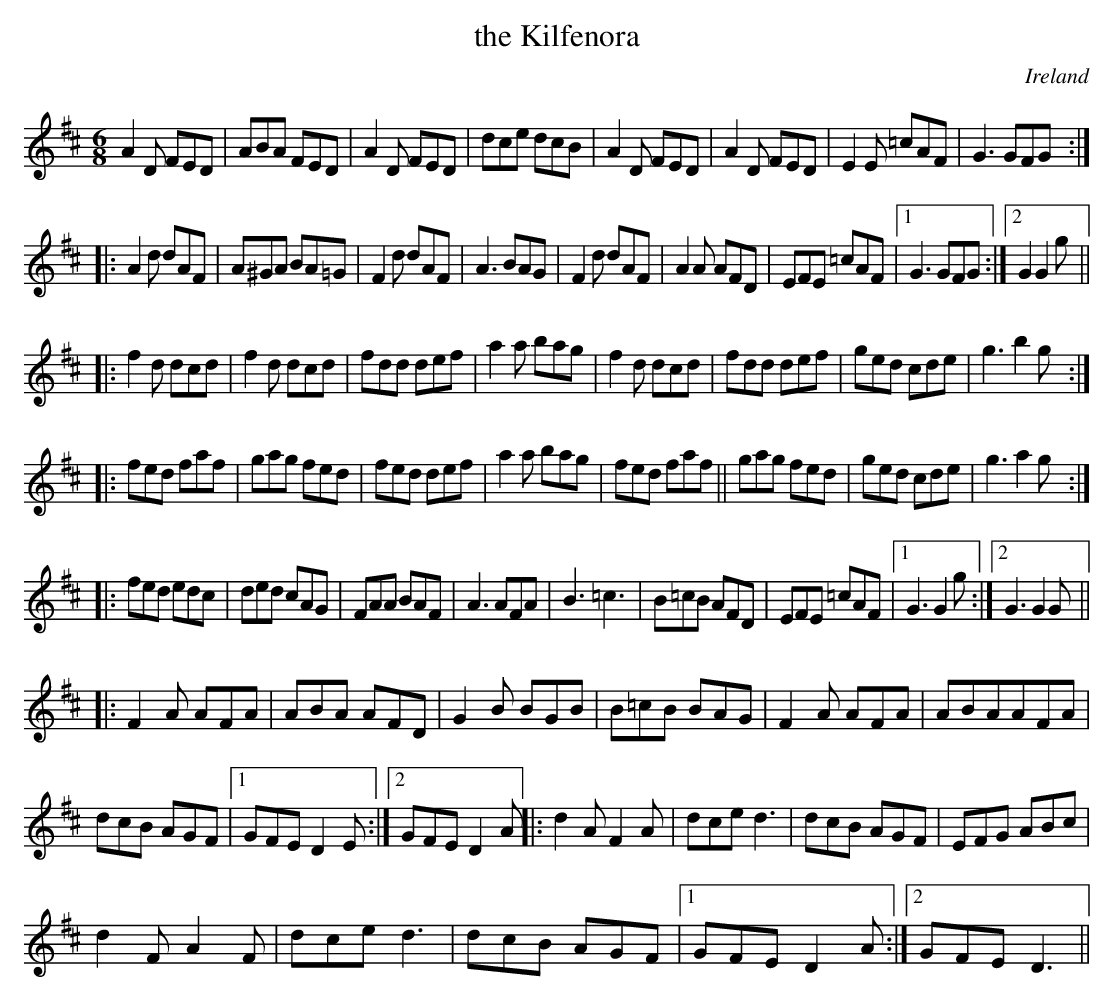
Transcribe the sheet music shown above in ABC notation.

X:1
T:the Kilfenora
O:Ireland
M:6/8
K:D
A2D FED|ABA FED|A2D FED|dce dcB|\
A2D FED|A2D FED|E2E =cAF|G3 GFG:|
|:A2d dAF|A^GA BA=G|F2d dAF|A3 BAG|\
F2d dAF|A2A AFD|EFE =cAF |1G3 GFG :|2 G2 G2g||
|:f2d dcd|f2d dcd|fdd def|a2a bag|\
f2d dcd|fdd def|ged cde|g3 b2g:|
|:fed faf|gag fed|fed def|a2a bag|\
fed faf||gag fed|ged cde|g3a2g:|
|:fed edc|ded cAG|FAA BAF|A3 AFA|\
B3 =c3|B=cB AFD|EFE =cAF|1G3 G2g :|2 G3 G2G||
|:F2A AFA|ABA AFD|G2B BGB|B=cB BAG|\
F2A AFA|ABAAFA|
dcB AGF|1 GFE D2E :|2 GFE D2A||\
|:d2A F2A|dce d3|dcB AGF|EFG ABc|
d2F A2F|dce d3|dcB AGF|1 GFE D2A :|2 GFE D3||
